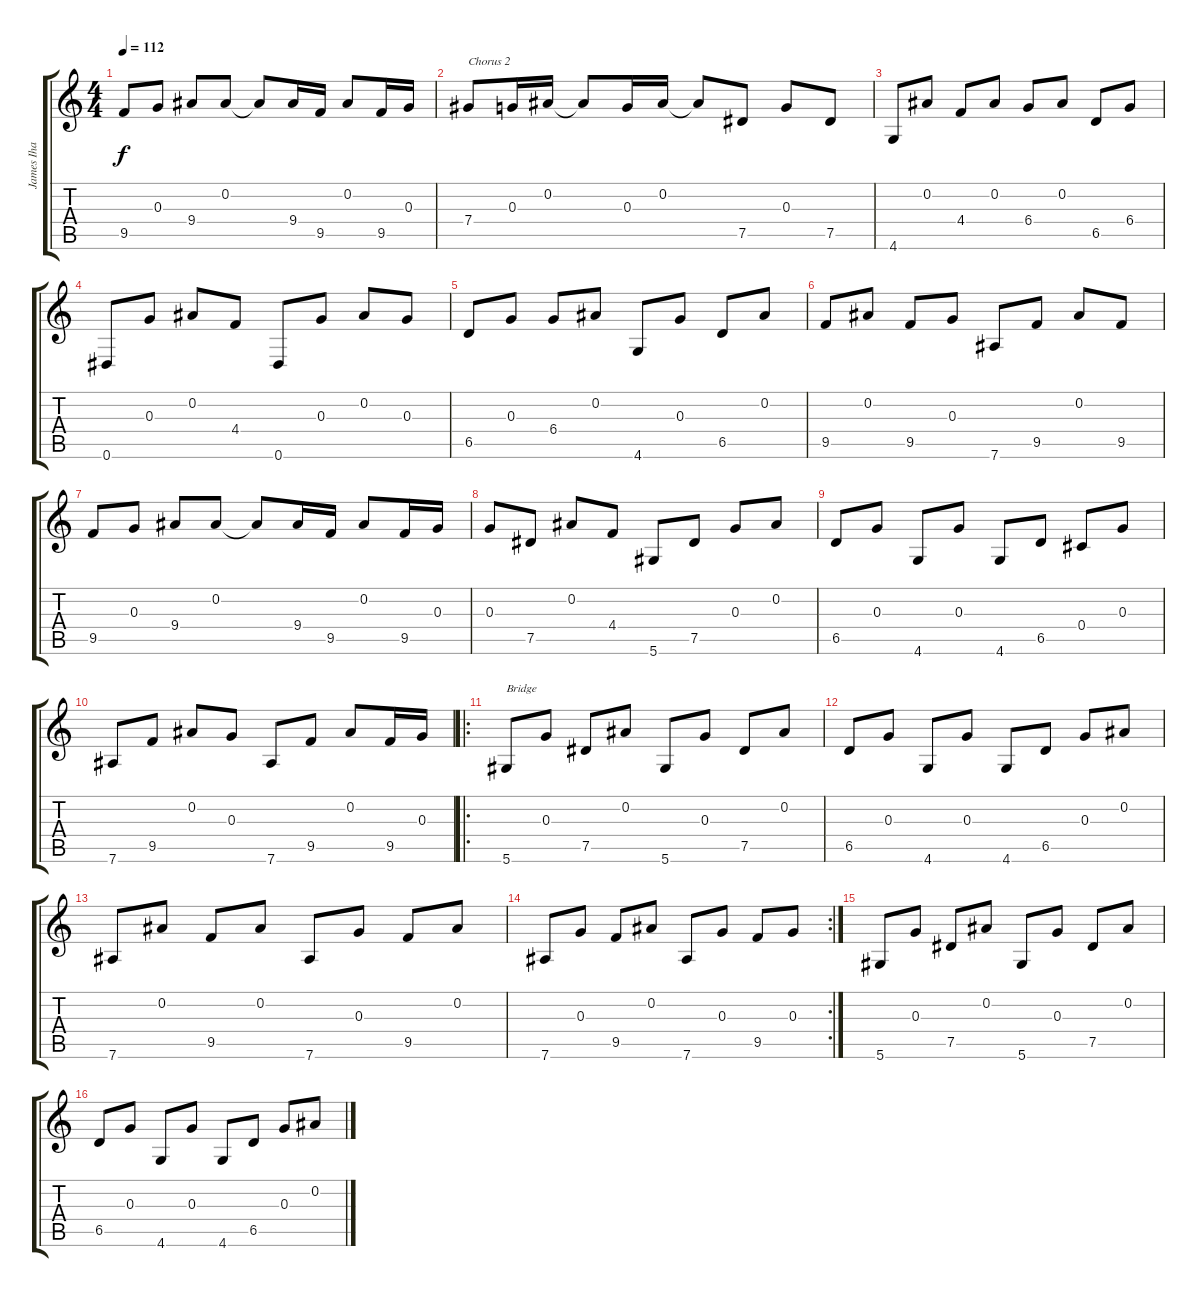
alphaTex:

\track ("James Iha" "James Iha") {instrument electricguitarclean}
\staff {score tabs}
\tuning (Eb4 Bb3 G3 Db3 Ab2 Eb2) {hide}
\ts (4 4)
\tempo 112
\clef g2
\ks c
9.5.8{dy f} 0.3.8 9.4.8 0.2.8 0.2{t}.8 9.4.16 9.5.16 0.2.8 9.5.16 0.3.16 |
7.4.8{txt "Chorus 2"} 0.3.16 0.2.16 0.2{t}.8 0.3.16 0.2.16 0.2{t}.8 7.5.8 0.3.8 7.5.8 |
4.6.8 0.2.8 4.4.8 0.2.8 6.4.8 0.2.8 6.5.8 6.4.8 |
0.6.8 0.3.8 0.2.8 4.4.8 0.6.8 0.3.8 0.2.8 0.3.8 |
6.5.8 0.3.8 6.4.8 0.2.8 4.6.8 0.3.8 6.5.8 0.2.8 |
9.5.8 0.2.8 9.5.8 0.3.8 7.6.8 9.5.8 0.2.8 9.5.8 |
9.5.8 0.3.8 9.4.8 0.2.8 0.2{t}.8 9.4.16 9.5.16 0.2.8 9.5.16 0.3.16 |
0.3.8 7.5.8 0.2.8 4.4.8 5.6.8 7.5.8 0.3.8 0.2.8 |
6.5.8 0.3.8 4.6.8 0.3.8 4.6.8 6.5.8 0.4.8 0.3.8 |
7.6.8 9.5.8 0.2.8 0.3.8 7.6.8 9.5.8 0.2.8 9.5.16 0.3.16 |
\ro
5.6.8{txt "Bridge"} 0.3.8 7.5.8 0.2.8 5.6.8 0.3.8 7.5.8 0.2.8 |
6.5.8 0.3.8 4.6.8 0.3.8 4.6.8 6.5.8 0.3.8 0.2.8 |
7.6.8 0.2.8 9.5.8 0.2.8 7.6.8 0.3.8 9.5.8 0.2.8 |
\rc 2
7.6.8 0.3.8 9.5.8 0.2.8 7.6.8 0.3.8 9.5.8 0.3.8 |
5.6.8 0.3.8 7.5.8 0.2.8 5.6.8 0.3.8 7.5.8 0.2.8 |
6.5.8 0.3.8 4.6.8 0.3.8 4.6.8 6.5.8 0.3.8 0.2.8
